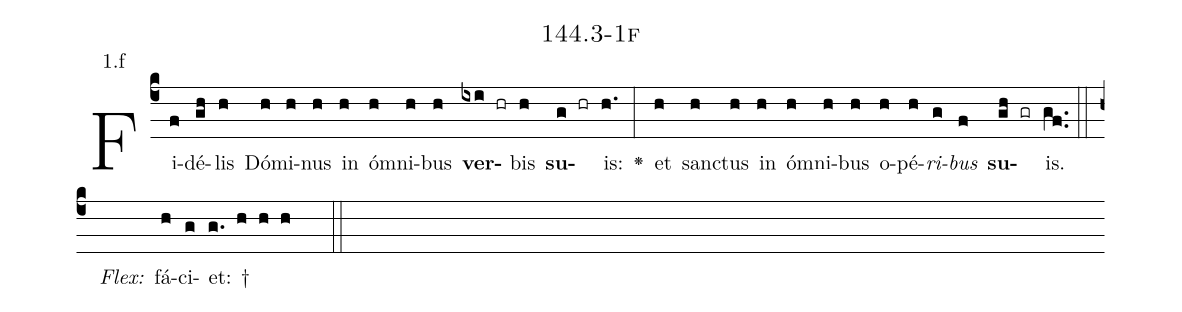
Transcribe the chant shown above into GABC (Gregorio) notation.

name: 144.3-1f;
annotation: 1.f;
%%
(c4)Fi(f)dé(gh)lis(h) Dó(h)mi(h)nus(h) in(h) óm(h)ni(h)bus(h) <b>ver</b>(ixi hr)bis(h) <b>su</b>(g hr)is:(h.) <v>\greheightstar</v>(:) et(h) sanc(h)tus(h) in(h) óm(h)ni(h)bus(h) o(h)pé(h)<i>ri</i>(g)<i>bus</i>(f) <b>su</b>(gh gr)is.(gf..) (::)
<i>Flex:</i>()  fá(h)ci(g)et: †(g. h h h  ::)

%E(h) u(h) o(g) u(f) a(gh) e.(gf..) (::)
